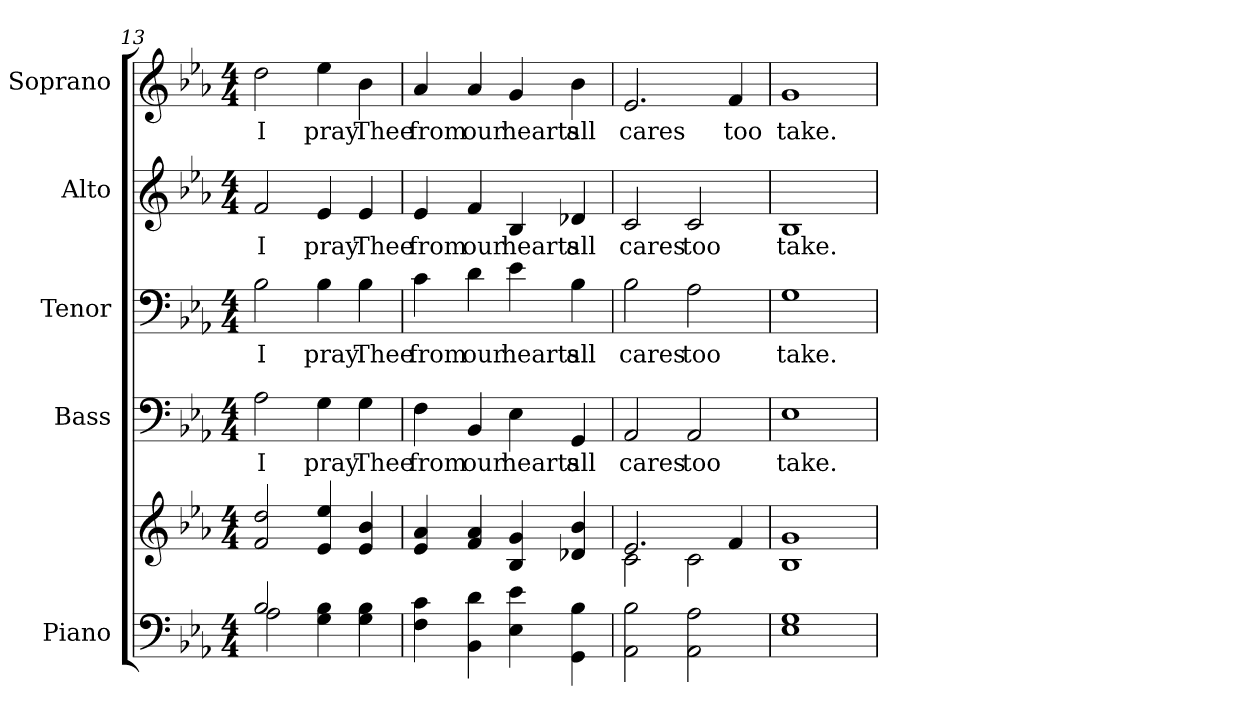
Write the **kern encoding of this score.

**kern	**kern	**kern	**text	**kern	**text	**kern	**text	**kern	**text
*part5	*part5	*part4	*part4	*part3	*part3	*part2	*part2	*part1	*part1
*staff6	*staff5	*staff4	*staff4	*staff3	*staff3	*staff2	*staff2	*staff1	*staff1
*I"Piano	*	*I"Bass	*	*I"Tenor	*	*I"Alto	*	*I"Soprano	*
*I'Pno.	*	*I'B.	*	*I'T.	*	*I'A.	*	*I'S.	*
!!LO:PB:g=z
*clefF4	*clefG2	*clefF4	*	*clefF4	*	*clefG2	*	*clefG2	*
*k[b-e-a-]	*k[b-e-a-]	*k[b-e-a-]	*	*k[b-e-a-]	*	*k[b-e-a-]	*	*k[b-e-a-]	*
*E-:	*E-:	*E-:	*	*E-:	*	*E-:	*	*E-:	*
*M4/4	*M4/4	*M4/4	*	*M4/4	*	*M4/4	*	*M4/4	*
=13	=13	=13	=13	=13	=13	=13	=13	=13	=13
*^	*	*	*	*	*	*	*	*	*
!	!	!	!	!LO:LY:b:color=#000000	!	!	!	!	!	!
!	!	!	!	!	!	!LO:LY:b:color=#000000	!	!	!	!
!	!	!	!	!	!	!	!	!LO:LY:b:color=#000000	!	!
!	!	!	!	!	!	!	!	!	!	!LO:LY:b:color=#000000
2B-i/	2A-i\	2fi/ 2ddi	2A-i\	I	2B-i\	I	2fi/	I	2ddi\	I
!	!	!	!	!LO:LY:b:color=#000000	!	!	!	!	!	!
!	!	!	!	!	!	!LO:LY:b:color=#000000	!	!	!	!
!	!	!	!	!	!	!	!	!LO:LY:b:color=#000000	!	!
!	!	!	!	!	!	!	!	!	!	!LO:LY:b:color=#000000
4Gi\ 4B-i	2ryy	4e-i/ 4ee-i	4Gi\	pray	4B-i\	pray	4e-i/	pray	4ee-i\	pray
!	!	!	!	!LO:LY:b:color=#000000	!	!	!	!	!	!
!	!	!	!	!	!	!LO:LY:b:color=#000000	!	!	!	!
!	!	!	!	!	!	!	!	!LO:LY:b:color=#000000	!	!
!	!	!	!	!	!	!	!	!	!	!LO:LY:b:color=#000000
4Gi\ 4B-i	.	4e-i/ 4b-i	4Gi\	Thee	4B-i\	Thee	4e-i/	Thee	4b-i\	Thee
*v	*v	*	*	*	*	*	*	*	*	*
=14	=14	=14	=14	=14	=14	=14	=14	=14	=14
!	!	!	!LO:LY:b:color=#000000	!	!	!	!	!	!
!	!	!	!	!	!LO:LY:b:color=#000000	!	!	!	!
!	!	!	!	!	!	!	!LO:LY:b:color=#000000	!	!
!	!	!	!	!	!	!	!	!	!LO:LY:b:color=#000000
4Fi\ 4ci	4e-i/ 4a-i	4Fi\	from	4ci\	from	4e-i/	from	4a-i/	from
!	!	!	!LO:LY:b:color=#000000	!	!	!	!	!	!
!	!	!	!	!	!LO:LY:b:color=#000000	!	!	!	!
!	!	!	!	!	!	!	!LO:LY:b:color=#000000	!	!
!	!	!	!	!	!	!	!	!	!LO:LY:b:color=#000000
4BB-i\ 4di	4fi/ 4a-i	4BB-i/	our	4di\	our	4fi/	our	4a-i/	our
!	!	!	!LO:LY:b:color=#000000	!	!	!	!	!	!
!	!	!	!	!	!LO:LY:b:color=#000000	!	!	!	!
!	!	!	!	!	!	!	!LO:LY:b:color=#000000	!	!
!	!	!	!	!	!	!	!	!	!LO:LY:b:color=#000000
4E-i\ 4e-i	4B-i/ 4gi	4E-i\	hearts	4e-i\	hearts	4B-i/	hearts	4gi/	hearts
!	!	!	!LO:LY:b:color=#000000	!	!	!	!	!	!
!	!	!	!	!	!LO:LY:b:color=#000000	!	!	!	!
!	!	!	!	!	!	!	!LO:LY:b:color=#000000	!	!
!	!	!	!	!	!	!	!	!	!LO:LY:b:color=#000000
4GGi\ 4B-i	4d-Xi/ 4b-i	4GGi/	all	4B-i\	all	4d-Xi/	all	4b-i\	all
=15	=15	=15	=15	=15	=15	=15	=15	=15	=15
*	*^	*	*	*	*	*	*	*	*
!	!	!	!	!LO:LY:b:color=#000000	!	!	!	!	!	!
!	!	!	!	!	!	!LO:LY:b:color=#000000	!	!	!	!
!	!	!	!	!	!	!	!	!LO:LY:b:color=#000000	!	!
!	!	!	!	!	!	!	!	!	!	!LO:LY:b:color=#000000
2AA-i\ 2B-i	2.e-i/	2ci\	2AA-i/	cares	2B-i\	cares	2ci/	cares	2.e-i/	cares
!	!	!	!	!LO:LY:b:color=#000000	!	!	!	!	!	!
!	!	!	!	!	!	!LO:LY:b:color=#000000	!	!	!	!
!	!	!	!	!	!	!	!	!LO:LY:b:color=#000000	!	!
2AA-i\ 2A-i	.	2ci\	2AA-i/	too	2A-i\	too	2ci/	too	.	.
!	!	!	!	!	!	!	!	!	!	!LO:LY:b:color=#000000
.	4fi/	.	.	.	.	.	.	.	4fi/	too
*	*v	*v	*	*	*	*	*	*	*	*
!!LO:PB:g=z
=16	=16	=16	=16	=16	=16	=16	=16	=16	=16
!	!	!	!LO:LY:b:color=#000000	!	!	!	!	!	!
!	!	!	!	!	!LO:LY:b:color=#000000	!	!	!	!
!	!	!	!	!	!	!	!LO:LY:b:color=#000000	!	!
!	!	!	!	!	!	!	!	!	!LO:LY:b:color=#000000
1E-i 1Gi	1B-i 1gi	1E-i	take.	1Gi	take.	1B-i	take.	1gi	take.
=	=	=	=	=	=	=	=	=	=
*-	*-	*-	*-	*-	*-	*-	*-	*-	*-
